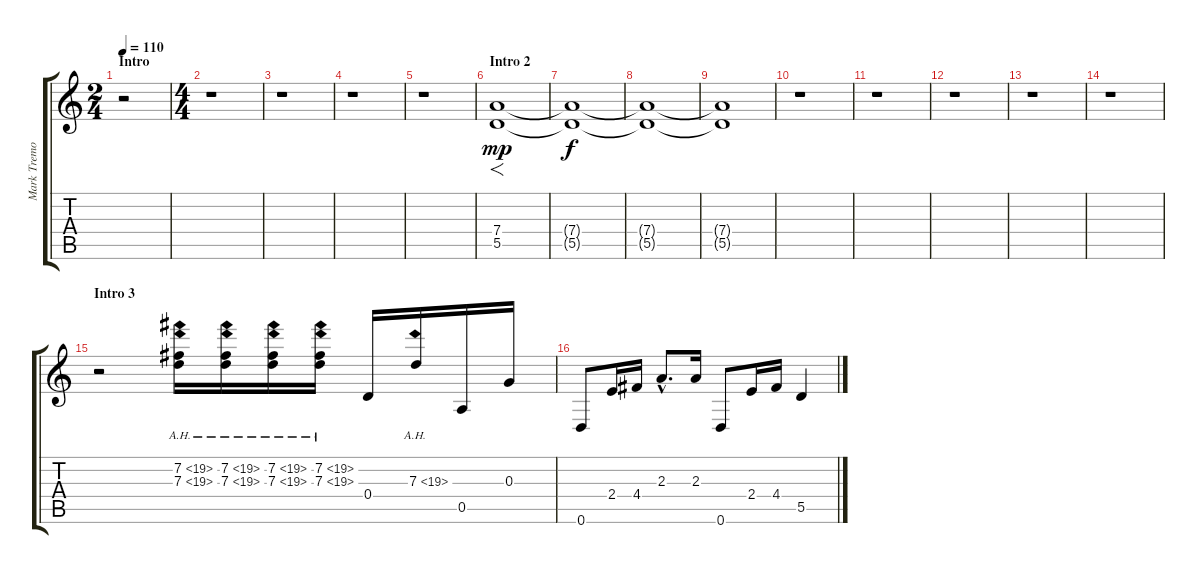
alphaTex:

\track ("Mark Tremonti (ovrdriven)" "Mark Tremo") {instrument overdrivenguitar}
\staff {score tabs}
\tuning (E4 B3 G3 D3 A2 D2) {hide}
\ts (2 4)
\section ("" "Intro")
\tempo 110
\clef g2
\ks c
r.2{dy mp instrument overdrivenguitar} |
\ts (4 4)
r.1 |
r.1 |
r.1 |
r.1 |
\section ("" "Intro 2")
(7.4 5.5).1{f} |
(7.4{t} 5.5{t}).1{dy f} |
(7.4{t} 5.5{t}).1 |
(7.4{t} 5.5{t}).1 |
r.1 |
r.1 |
r.1 |
r.1 |
r.1 |
\section ("" "Intro 3")
r.2 (7.2{ah 12} 7.3{ah 12}).16 (7.2{ah 12} 7.3{ah 12}).16 (7.2{ah 12} 7.3{ah 12}).16 (7.2{ah 12} 7.3{ah 12}).16 0.4.16 7.3{ah 12}.16 0.5.16 0.3.16 |
0.6.8 2.4.16 4.4.16 2.3{hac}.8{d} 2.3.16 0.6.8 2.4.16 4.4.16 5.5.4
